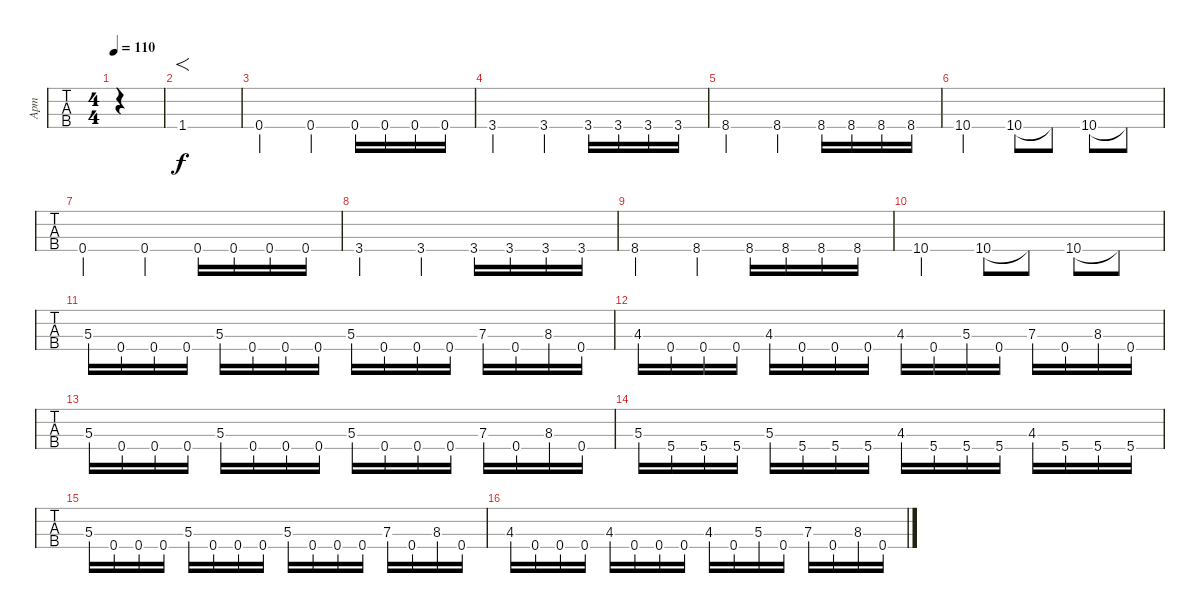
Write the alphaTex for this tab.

\track ("Арт" "Арт") {instrument electricbassfinger}
\staff {tabs}
\tuning (Gb2 Db2 Ab1 Db1) {hide}
\ts (4 4)
\tempo 110
\clef f4
\ks c
|
1.4.1{f} |
0.4.2 0.4.4 0.4.16 0.4.16 0.4.16 0.4.16 |
3.4.2 3.4.4 3.4.16 3.4.16 3.4.16 3.4.16 |
8.4.2 8.4.4 8.4.16 8.4.16 8.4.16 8.4.16 |
10.4.2 10.4.8 10.4{t}.8 10.4.8 10.4{t}.8 |
0.4.2 0.4.4 0.4.16 0.4.16 0.4.16 0.4.16 |
3.4.2 3.4.4 3.4.16 3.4.16 3.4.16 3.4.16 |
8.4.2 8.4.4 8.4.16 8.4.16 8.4.16 8.4.16 |
10.4.2 10.4.8 10.4{t}.8 10.4.8 10.4{t}.8 |
5.3.16 0.4.16 0.4.16 0.4.16 5.3.16 0.4.16 0.4.16 0.4.16 5.3.16 0.4.16 0.4.16 0.4.16 7.3.16 0.4.16 8.3.16 0.4.16 |
4.3.16 0.4.16 0.4.16 0.4.16 4.3.16 0.4.16 0.4.16 0.4.16 4.3.16 0.4.16 5.3.16 0.4.16 7.3.16 0.4.16 8.3.16 0.4.16 |
5.3.16 0.4.16 0.4.16 0.4.16 5.3.16 0.4.16 0.4.16 0.4.16 5.3.16 0.4.16 0.4.16 0.4.16 7.3.16 0.4.16 8.3.16 0.4.16 |
5.3.16 5.4.16 5.4.16 5.4.16 5.3.16 5.4.16 5.4.16 5.4.16 4.3.16 5.4.16 5.4.16 5.4.16 4.3.16 5.4.16 5.4.16 5.4.16 |
5.3.16 0.4.16 0.4.16 0.4.16 5.3.16 0.4.16 0.4.16 0.4.16 5.3.16 0.4.16 0.4.16 0.4.16 7.3.16 0.4.16 8.3.16 0.4.16 |
4.3.16 0.4.16 0.4.16 0.4.16 4.3.16 0.4.16 0.4.16 0.4.16 4.3.16 0.4.16 5.3.16 0.4.16 7.3.16 0.4.16 8.3.16 0.4.16
